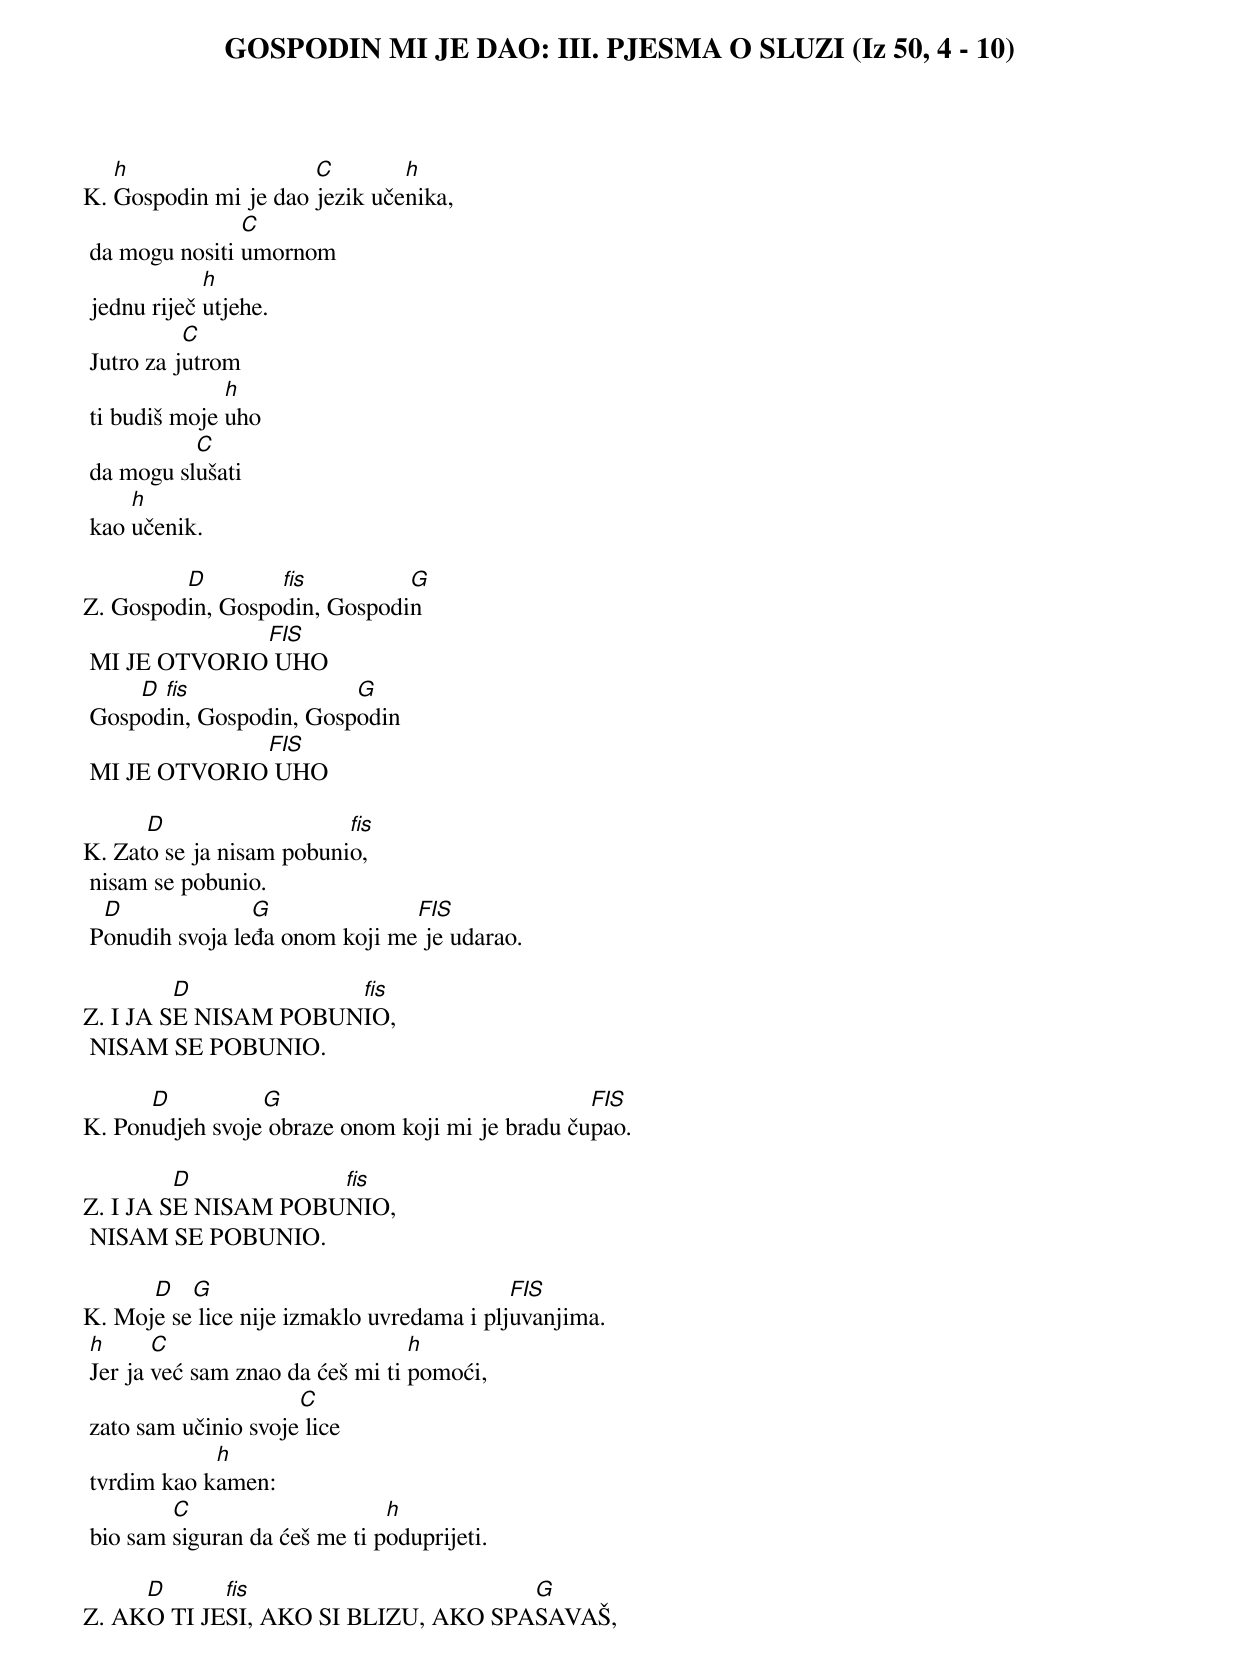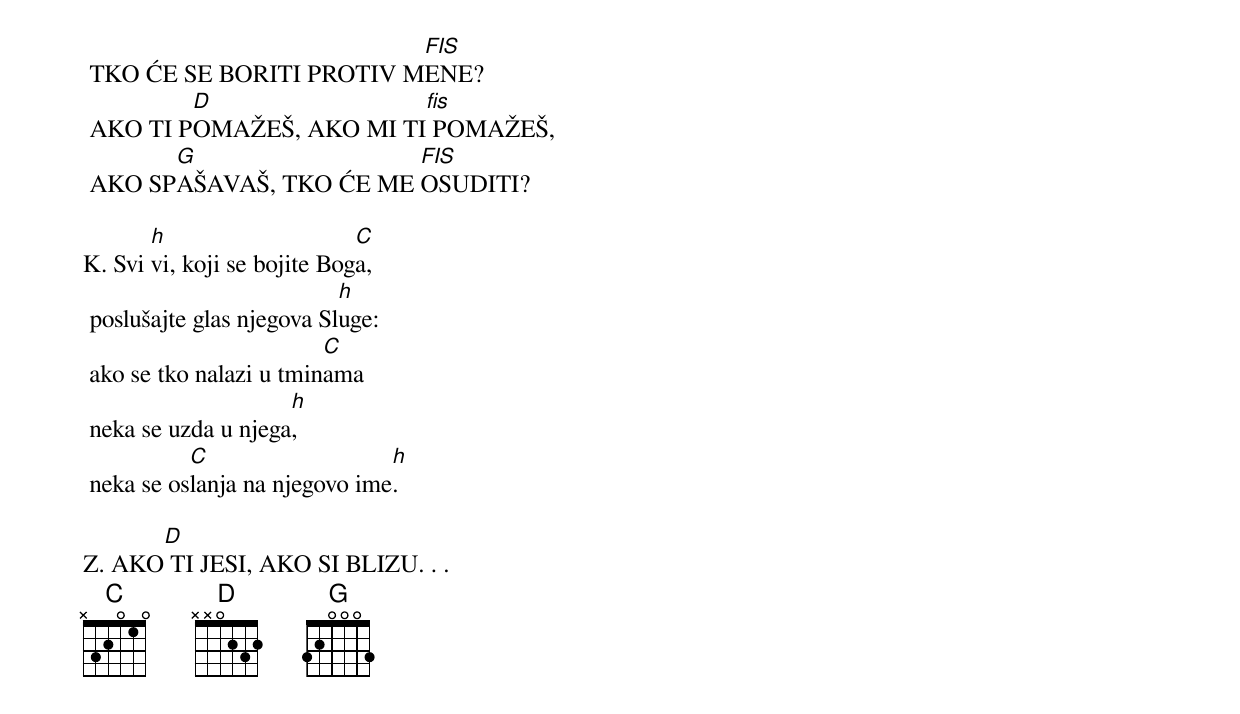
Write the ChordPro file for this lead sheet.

{title: GOSPODIN MI JE DAO: III. PJESMA O SLUZI (Iz 50, 4 - 10)}

K.	[h]Gospodin mi je dao [C]jezik uče[h]nika,
	da mogu nositi [C]umornom
	jednu riječ [h]utjehe.
	Jutro za j[C]utrom
	ti budiš moje [h]uho
	da mogu sl[C]ušati
	kao [h]učenik.

Z.	Gospod[D]in, Gospo[fis]din, Gospodi[G]n
	MI JE OTVORIO[FIS] UHO
	Gosp[D]od[fis]in, Gospodin, Gosp[G]odin
	MI JE OTVORIO[FIS] UHO

K.	Zat[D]o se ja nisam pobuni[fis]o,
	nisam se pobunio.
	P[D]onudih svoja le[G]đa onom koji me[FIS] je udarao.

Z.	I JA S[D]E NISAM POBUN[fis]IO,
	NISAM SE POBUNIO.

K.	Pon[D]udjeh svoje[G] obraze onom koji mi je bradu ču[FIS]pao.

Z.	I JA S[D]E NISAM POBU[fis]NIO,
	NISAM SE POBUNIO.

K.	Moj[D]e se[G] lice nije izmaklo uvredama i plj[FIS]uvanjima.
	[h]Jer ja [C]već sam znao da ćeš mi ti [h]pomoći,
	zato sam učinio svoje[C] lice
	tvrdim kao k[h]amen:
	bio sam [C]siguran da ćeš me ti p[h]oduprijeti.

Z.	AK[D]O TI JE[fis]SI, AKO SI BLIZU, AKO SPA[G]SAVAŠ,
	TKO ĆE SE BORITI PROTIV M[FIS]ENE?
	AKO TI P[D]OMAŽEŠ, AKO MI TI[fis] POMAŽEŠ,
	AKO SP[G]AŠAVAŠ, TKO ĆE ME [FIS]OSUDITI?

K.	Svi [h]vi, koji se bojite Bog[C]a,
	poslušajte glas njegova Sl[h]uge:
	ako se tko nalazi u tmin[C]ama
	neka se uzda u njega[h],
	neka se os[C]lanja na njegovo ime[h].

Z.	AKO[D] TI JESI, AKO SI BLIZU. . .
